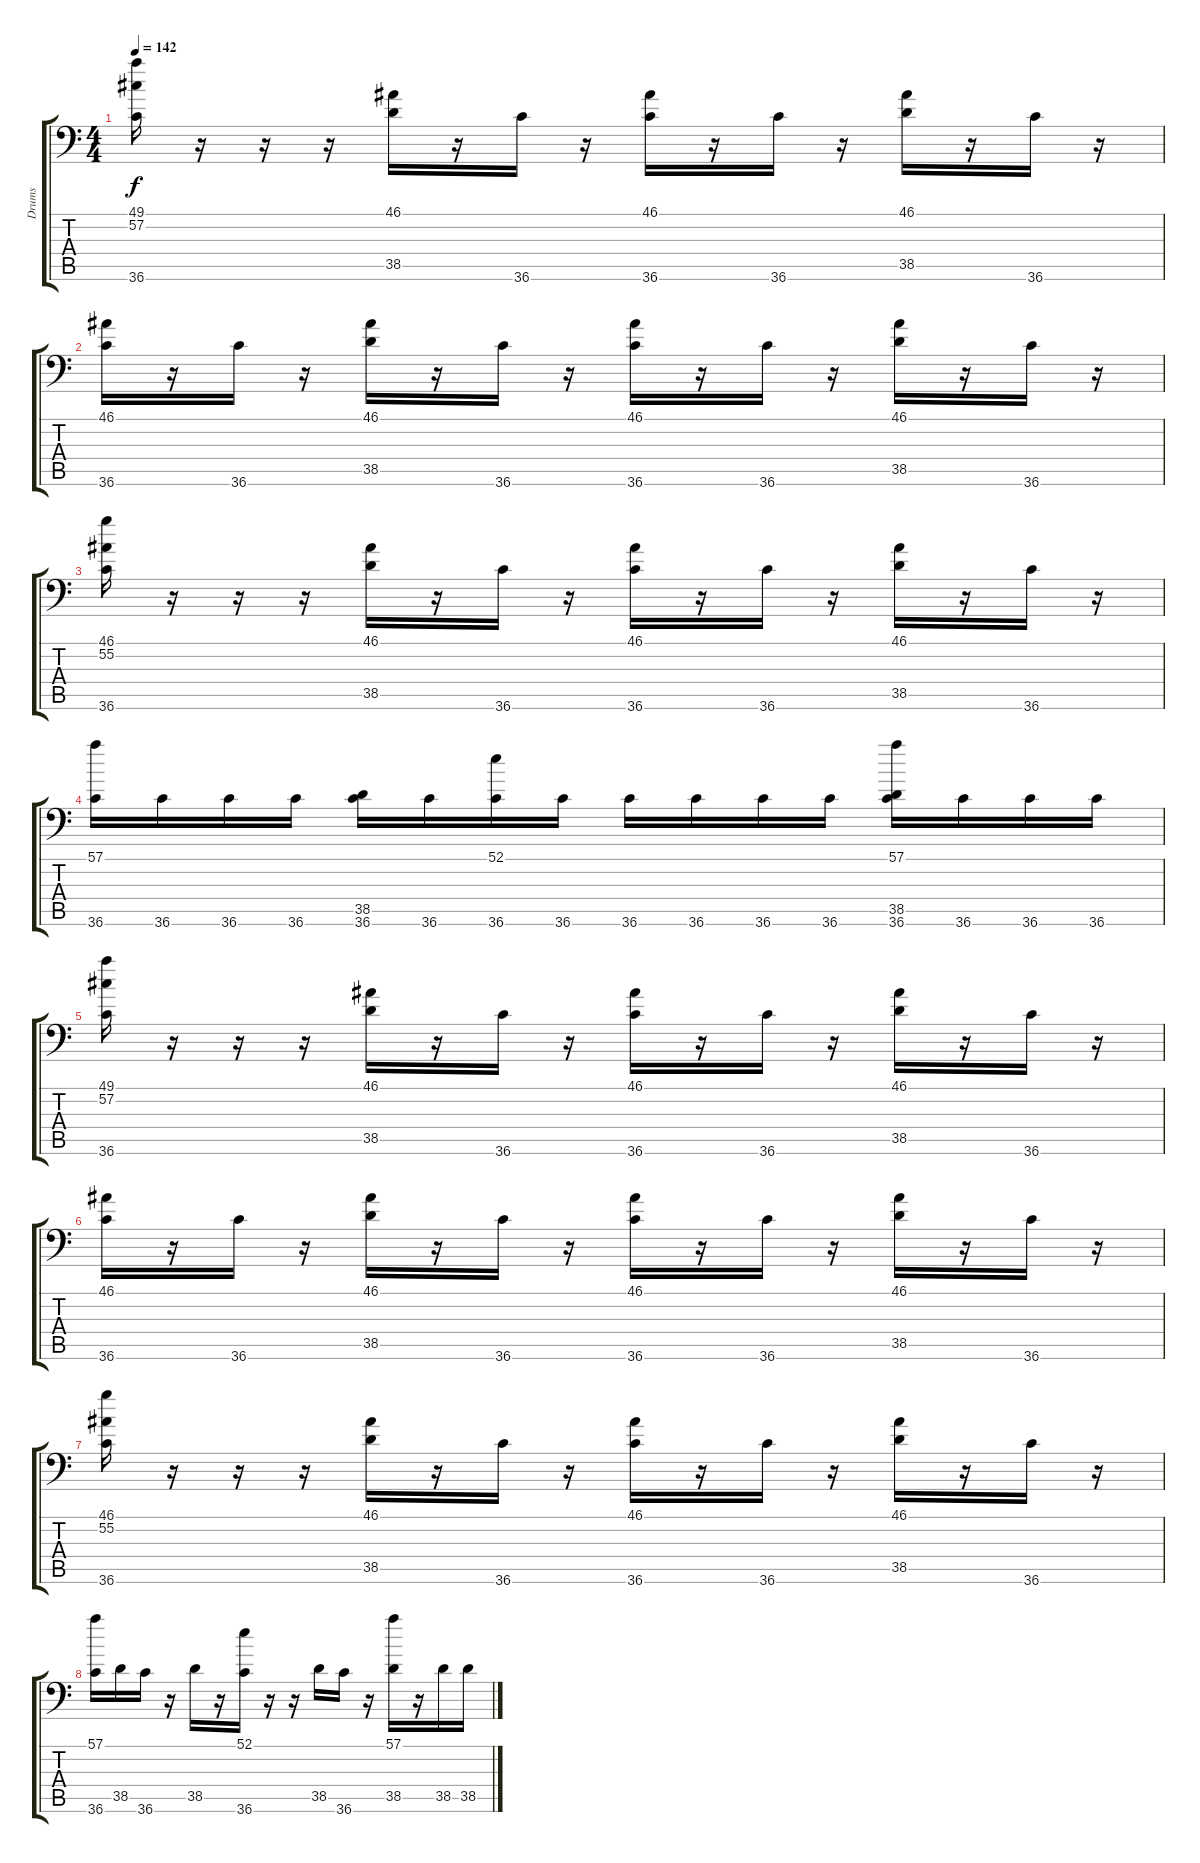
\track ("Drums" "Drums") {instrument acousticgrandpiano}
\staff {score tabs}
\tuning (C-1 C-1 C-1 C-1 C-1 C-1) {hide}
\ts (4 4)
\tempo 142
\clef f4
\ks c
(49.1 57.2 36.6).16{dy f} r.16 r.16 r.16 (46.1 38.5).16 r.16 36.6.16 r.16 (46.1 36.6).16 r.16 36.6.16 r.16 (46.1 38.5).16 r.16 36.6.16 r.16 |
(46.1 36.6).16 r.16 36.6.16 r.16 (46.1 38.5).16 r.16 36.6.16 r.16 (46.1 36.6).16 r.16 36.6.16 r.16 (46.1 38.5).16 r.16 36.6.16 r.16 |
(46.1 55.2 36.6).16 r.16 r.16 r.16 (46.1 38.5).16 r.16 36.6.16 r.16 (46.1 36.6).16 r.16 36.6.16 r.16 (46.1 38.5).16 r.16 36.6.16 r.16 |
(57.1 36.6).16 36.6.16 36.6.16 36.6.16 (38.5 36.6).16 36.6.16 (52.1 36.6).16 36.6.16 36.6.16 36.6.16 36.6.16 36.6.16 (57.1 38.5 36.6).16 36.6.16 36.6.16 36.6.16 |
(49.1 57.2 36.6).16 r.16 r.16 r.16 (46.1 38.5).16 r.16 36.6.16 r.16 (46.1 36.6).16 r.16 36.6.16 r.16 (46.1 38.5).16 r.16 36.6.16 r.16 |
(46.1 36.6).16 r.16 36.6.16 r.16 (46.1 38.5).16 r.16 36.6.16 r.16 (46.1 36.6).16 r.16 36.6.16 r.16 (46.1 38.5).16 r.16 36.6.16 r.16 |
(46.1 55.2 36.6).16 r.16 r.16 r.16 (46.1 38.5).16 r.16 36.6.16 r.16 (46.1 36.6).16 r.16 36.6.16 r.16 (46.1 38.5).16 r.16 36.6.16 r.16 |
(57.1 36.6).16 38.5.16 36.6.16 r.16 38.5.16 r.16 (52.1 36.6).16 r.16 r.16 38.5.16 36.6.16 r.16 (57.1 38.5).16 r.16 38.5.16 38.5.16
